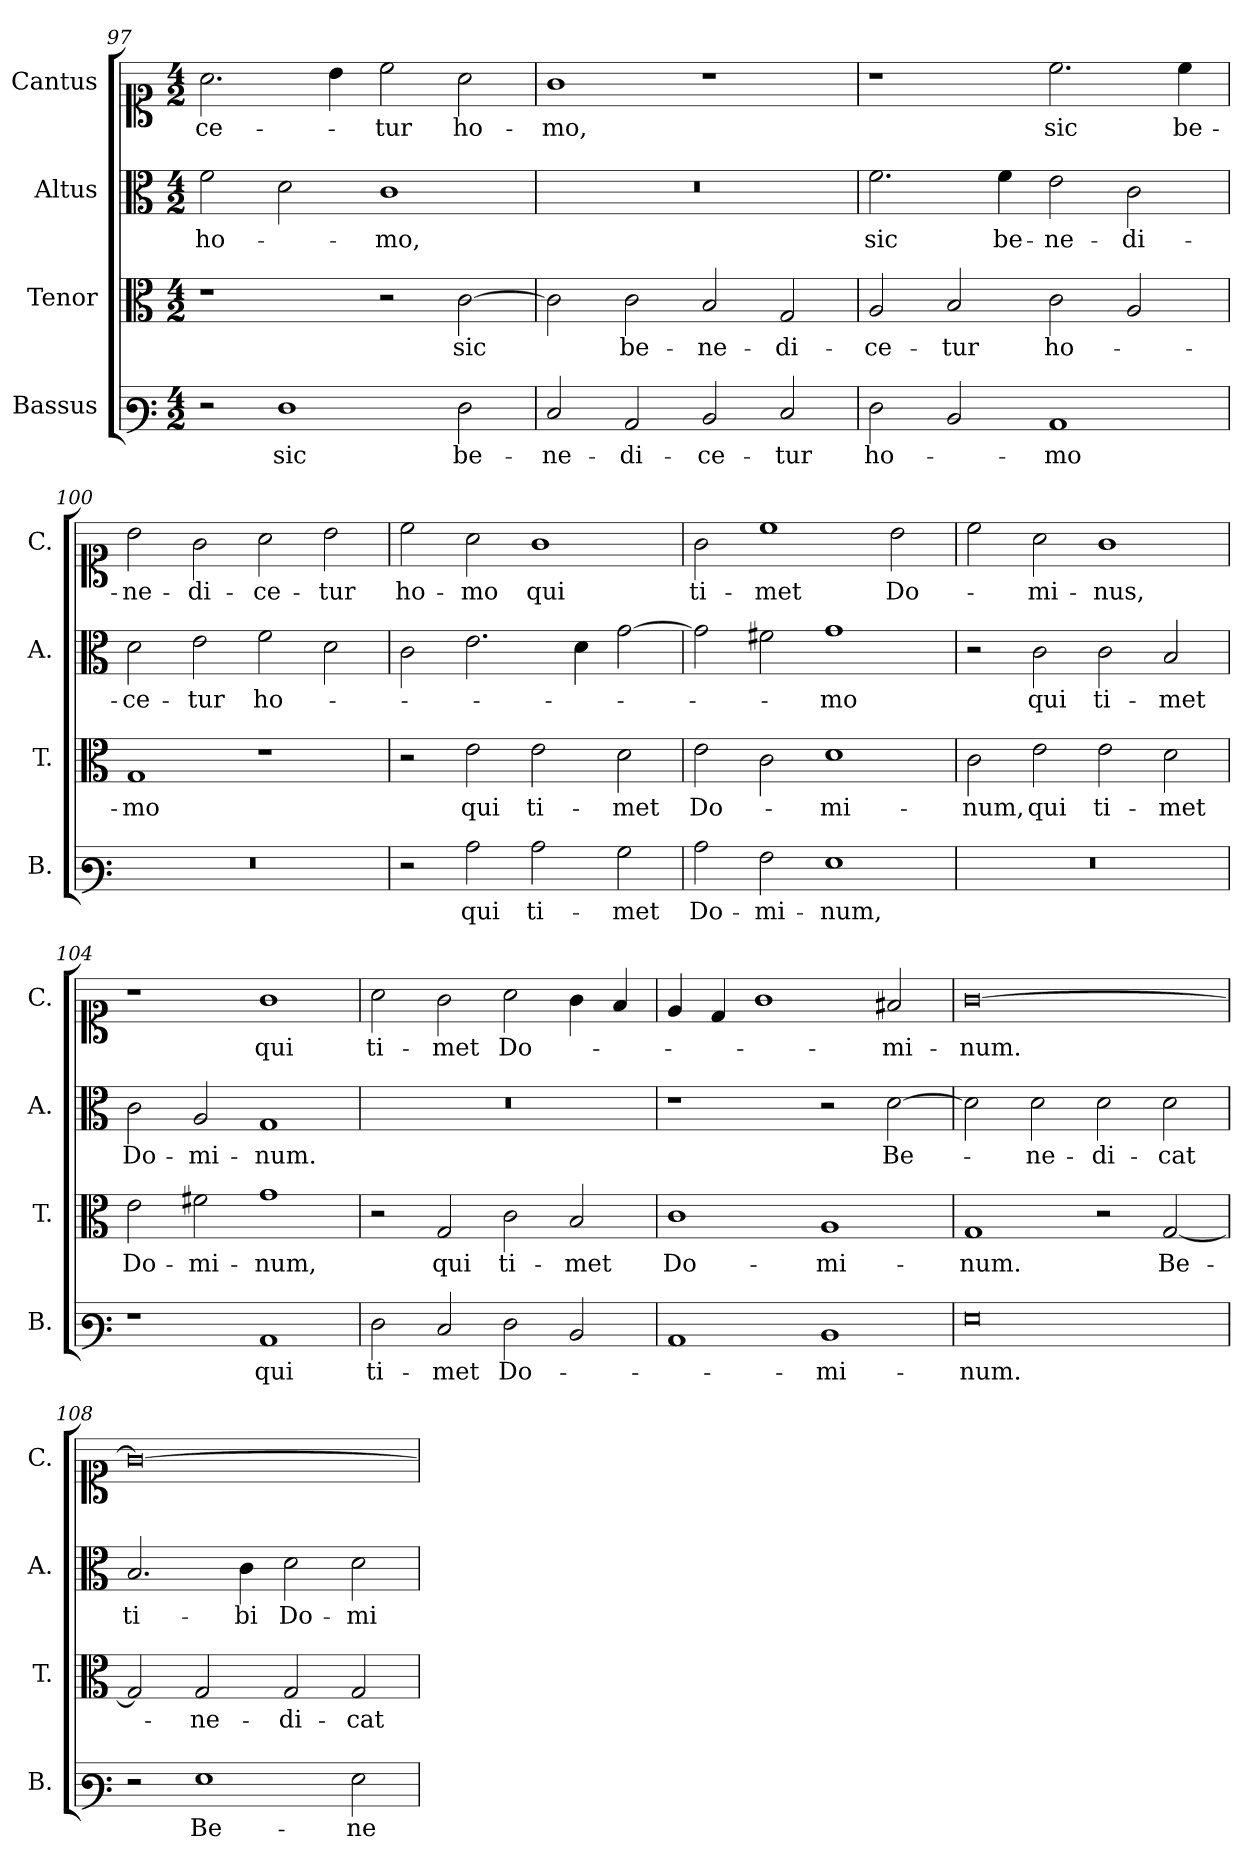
**kern	**text	**kern	**text	**kern	**text	**kern	**text
*part4	*part4	*part3	*part3	*part2	*part2	*part1	*part1
*staff4	*staff4	*staff3	*staff3	*staff2	*staff2	*staff1	*staff1
*I"Bassus	*	*I"Tenor	*	*I"Altus	*	*I"Cantus	*
*I'B.	*	*I'T.	*	*I'A.	*	*I'C.	*
*clefF3	*	*clefC3	*	*clefC3	*	*clefC1	*
*k[]	*	*k[]	*	*k[]	*	*k[]	*
*M4/2	*	*M4/2	*	*M4/2	*	*M4/2	*
=97	=97	=97	=97	=97	=97	=97	=97
2r	.	1r	.	2f\	ho-	2.a\	-ce-
1F	sic	.	.	2d\	.	.	.
.	.	.	.	.	.	4b\	.
.	.	2r	.	1c	-mo,	2cc\	-tur
2F\	be-	[2c\	sic	.	.	2a\	ho-
!!LO:LB:g=z
=98	=98	=98	=98	=98	=98	=98	=98
2E/	-ne-	2c\]	.	0r	.	1g	-mo,
2C/	-di-	2c\	be-	.	.	.	.
2D/	-ce-	2B/	-ne-	.	.	1r	.
2E/	-tur	2G/	-di-	.	.	.	.
=99	=99	=99	=99	=99	=99	=99	=99
2F\	ho-	2A/	-ce-	2.f\	sic	1r	.
2D/	.	2B/	-tur	.	.	.	.
.	.	.	.	4f\	be-	.	.
1C	-mo	2c\	ho-	2e\	-ne-	2.cc\	sic
.	.	2A/	.	2c\	-di-	.	.
.	.	.	.	.	.	4cc\	be-
=100	=100	=100	=100	=100	=100	=100	=100
0r	.	1G	-mo	2d\	-ce-	2b\	-ne-
.	.	.	.	2e\	-tur	2g\	-di-
.	.	1r	.	2f\	ho-	2a\	-ce-
.	.	.	.	2d\	.	2b\	-tur
=101	=101	=101	=101	=101	=101	=101	=101
2r	.	2r	.	2c\	.	2cc\	ho-
2c\	qui	2e\	qui	2.e\	.	2a\	-mo
2c\	ti-	2e\	ti-	.	.	1g	qui
.	.	.	.	4d\	.	.	.
2B\	-met	2d\	-met	[2g\	.	.	.
!!LO:LB:g=z
=102	=102	=102	=102	=102	=102	=102	=102
2c\	Do-	2e\	Do-	2g\]	.	2g\	ti-
2A\	-mi-	2c\	.	2f#X\	.	1cc	-met
1G	-num,	1d	-mi-	1g	-mo	.	.
.	.	.	.	.	.	2b\	Do-
=103	=103	=103	=103	=103	=103	=103	=103
0r	.	2c\	-num,	2r	.	2cc\	.
.	.	2e\	qui	2c\	qui	2a\	-mi-
.	.	2e\	ti-	2c\	ti-	1g	-nus,
.	.	2d\	-met	2B/	-met	.	.
=104	=104	=104	=104	=104	=104	=104	=104
1r	.	2e\	Do-	2c\	Do-	1r	.
.	.	2f#X\	-mi-	2A/	-mi-	.	.
1C	qui	1g	-num,	1G	-num.	1g	qui
=105	=105	=105	=105	=105	=105	=105	=105
2F\	ti-	2r	.	0r	.	2a\	ti-
2E/	-met	2G/	qui	.	.	2g\	met
2F\	Do-	2c\	ti-	.	.	2a\	Do-
2D/	.	2B/	-met	.	.	4g\	.
.	.	.	.	.	.	4f/	.
!!LO:PB:g=z
=106	=106	=106	=106	=106	=106	=106	=106
1C	.	1c	Do-	1r	.	4e/	.
.	.	.	.	.	.	4d/	.
.	.	.	.	.	.	1g	.
1D	-mi-	1A	-mi-	2r	.	.	.
.	.	.	.	[2d\	Be-	2f#X/	-mi-
=107	=107	=107	=107	=107	=107	=107	=107
0G	-num.	1G	-num.	2d\]	.	[0g	-num.
.	.	.	.	2d\	-ne-	.	.
.	.	2r	.	2d\	-di-	.	.
.	.	[2G/	Be-	2d\	-cat	.	.
=108	=108	=108	=108	=108	=108	=108	=108
2r	.	2G/]	.	2.B/	ti-	0g_	.
1G	Be-	2G/	-ne-	.	.	.	.
.	.	.	.	4c\	-bi	.	.
.	.	2G/	-di-	2d\	Do-	.	.
2G\	-ne-	2G/	-cat	2d\	-mi-	.	.
=	=	=	=	=	=	=	=
*-	*-	*-	*-	*-	*-	*-	*-
